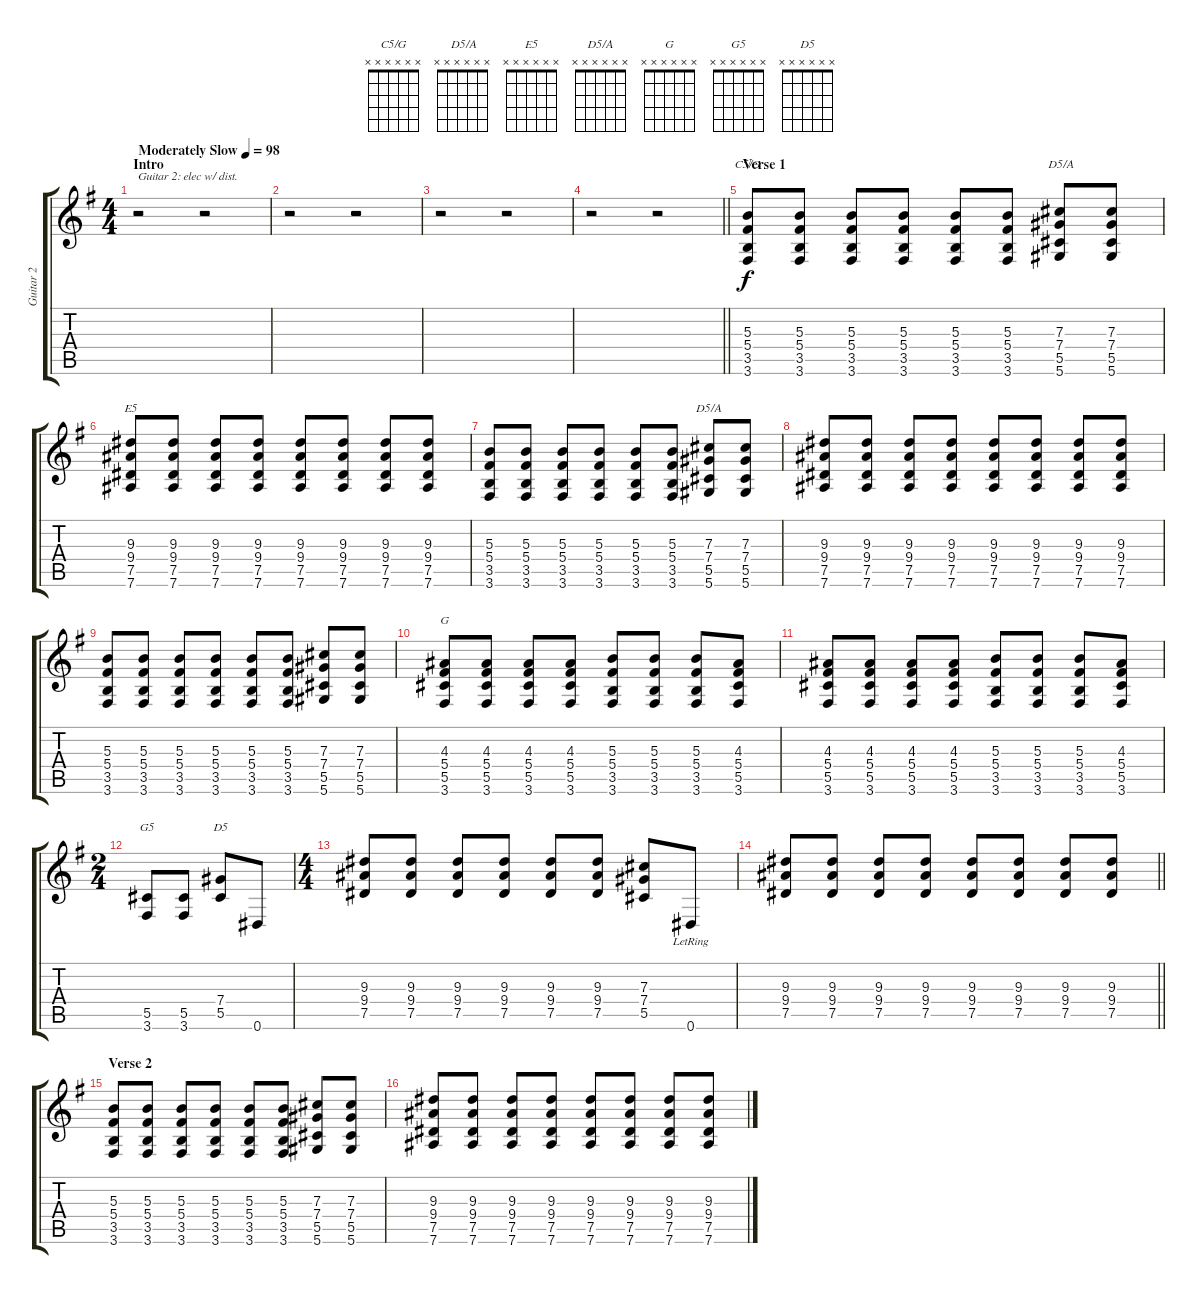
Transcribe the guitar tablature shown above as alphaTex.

\track ("Guitar 2" "Guitar 2") {instrument distortionguitar}
\staff {score tabs}
\tuning (Eb4 Bb3 Gb3 Db3 Ab2 Eb2) {hide}
\chord ("C5/G" x x x x x x)
\chord (" D5/A" x x x x x x)
\chord ("E5" x x x x x x)
\chord ("D5/A" x x x x x x)
\chord ("G" x x x x x x)
\chord ("G5" x x x x x x)
\chord ("D5" x x x x x x)
\ts (4 4)
\section ("" "Intro")
\tempo (98 "Moderately Slow")
\clef g2
\ks g
r.2{txt "Guitar 2: elec w/ dist." dy f instrument distortionguitar} r.2 |
r.2 r.2 |
r.2 r.2 |
\barLineRight lightlight
r.2 r.2 |
\section ("" "Verse 1")
(5.3 5.4 3.5 3.6).8{ch "C5/G"} (5.3 5.4 3.5 3.6).8 (5.3 5.4 3.5 3.6).8 (5.3 5.4 3.5 3.6).8 (5.3 5.4 3.5 3.6).8 (5.3 5.4 3.5 3.6).8 (7.3 7.4 5.5 5.6).8{ch " D5/A"} (7.3 7.4 5.5 5.6).8 |
(9.3 9.4 7.5 7.6).8{ch "E5"} (9.3 9.4 7.5 7.6).8 (9.3 9.4 7.5 7.6).8 (9.3 9.4 7.5 7.6).8 (9.3 9.4 7.5 7.6).8 (9.3 9.4 7.5 7.6).8 (9.3 9.4 7.5 7.6).8 (9.3 9.4 7.5 7.6).8 |
(5.3 5.4 3.5 3.6).8 (5.3 5.4 3.5 3.6).8 (5.3 5.4 3.5 3.6).8 (5.3 5.4 3.5 3.6).8 (5.3 5.4 3.5 3.6).8 (5.3 5.4 3.5 3.6).8 (7.3 7.4 5.5 5.6).8{ch "D5/A"} (7.3 7.4 5.5 5.6).8 |
(9.3 9.4 7.5 7.6).8 (9.3 9.4 7.5 7.6).8 (9.3 9.4 7.5 7.6).8 (9.3 9.4 7.5 7.6).8 (9.3 9.4 7.5 7.6).8 (9.3 9.4 7.5 7.6).8 (9.3 9.4 7.5 7.6).8 (9.3 9.4 7.5 7.6).8 |
(5.3 5.4 3.5 3.6).8 (5.3 5.4 3.5 3.6).8 (5.3 5.4 3.5 3.6).8 (5.3 5.4 3.5 3.6).8 (5.3 5.4 3.5 3.6).8 (5.3 5.4 3.5 3.6).8 (7.3 7.4 5.5 5.6).8 (7.3 7.4 5.5 5.6).8 |
(4.3 5.4 5.5 3.6).8{ch "G"} (4.3 5.4 5.5 3.6).8 (4.3 5.4 5.5 3.6).8 (4.3 5.4 5.5 3.6).8 (5.3 5.4 3.5 3.6).8 (5.3 5.4 3.5 3.6).8 (5.3 5.4 3.5 3.6).8 (4.3 5.4 5.5 3.6).8 |
(4.3 5.4 5.5 3.6).8 (4.3 5.4 5.5 3.6).8 (4.3 5.4 5.5 3.6).8 (4.3 5.4 5.5 3.6).8 (5.3 5.4 3.5 3.6).8 (5.3 5.4 3.5 3.6).8 (5.3 5.4 3.5 3.6).8 (4.3 5.4 5.5 3.6).8 |
\ts (2 4)
(5.5 3.6).8{ch "G5"} (5.5 3.6).8 (7.4 5.5).8{ch "D5"} 0.6.8 |
\ts (4 4)
(9.3 9.4 7.5).8 (9.3 9.4 7.5).8 (9.3 9.4 7.5).8 (9.3 9.4 7.5).8 (9.3 9.4 7.5).8 (9.3 9.4 7.5).8 (7.3 7.4 5.5).8 0.6{lr}.8 |
\barLineRight lightlight
(9.3 9.4 7.5).8 (9.3 9.4 7.5).8 (9.3 9.4 7.5).8 (9.3 9.4 7.5).8 (9.3 9.4 7.5).8 (9.3 9.4 7.5).8 (9.3 9.4 7.5).8 (9.3 9.4 7.5).8 |
\section ("" "Verse 2")
(5.3 5.4 3.5 3.6).8 (5.3 5.4 3.5 3.6).8 (5.3 5.4 3.5 3.6).8 (5.3 5.4 3.5 3.6).8 (5.3 5.4 3.5 3.6).8 (5.3 5.4 3.5 3.6).8 (7.3 7.4 5.5 5.6).8 (7.3 7.4 5.5 5.6).8 |
(9.3 9.4 7.5 7.6).8 (9.3 9.4 7.5 7.6).8 (9.3 9.4 7.5 7.6).8 (9.3 9.4 7.5 7.6).8 (9.3 9.4 7.5 7.6).8 (9.3 9.4 7.5 7.6).8 (9.3 9.4 7.5 7.6).8 (9.3 9.4 7.5 7.6).8
